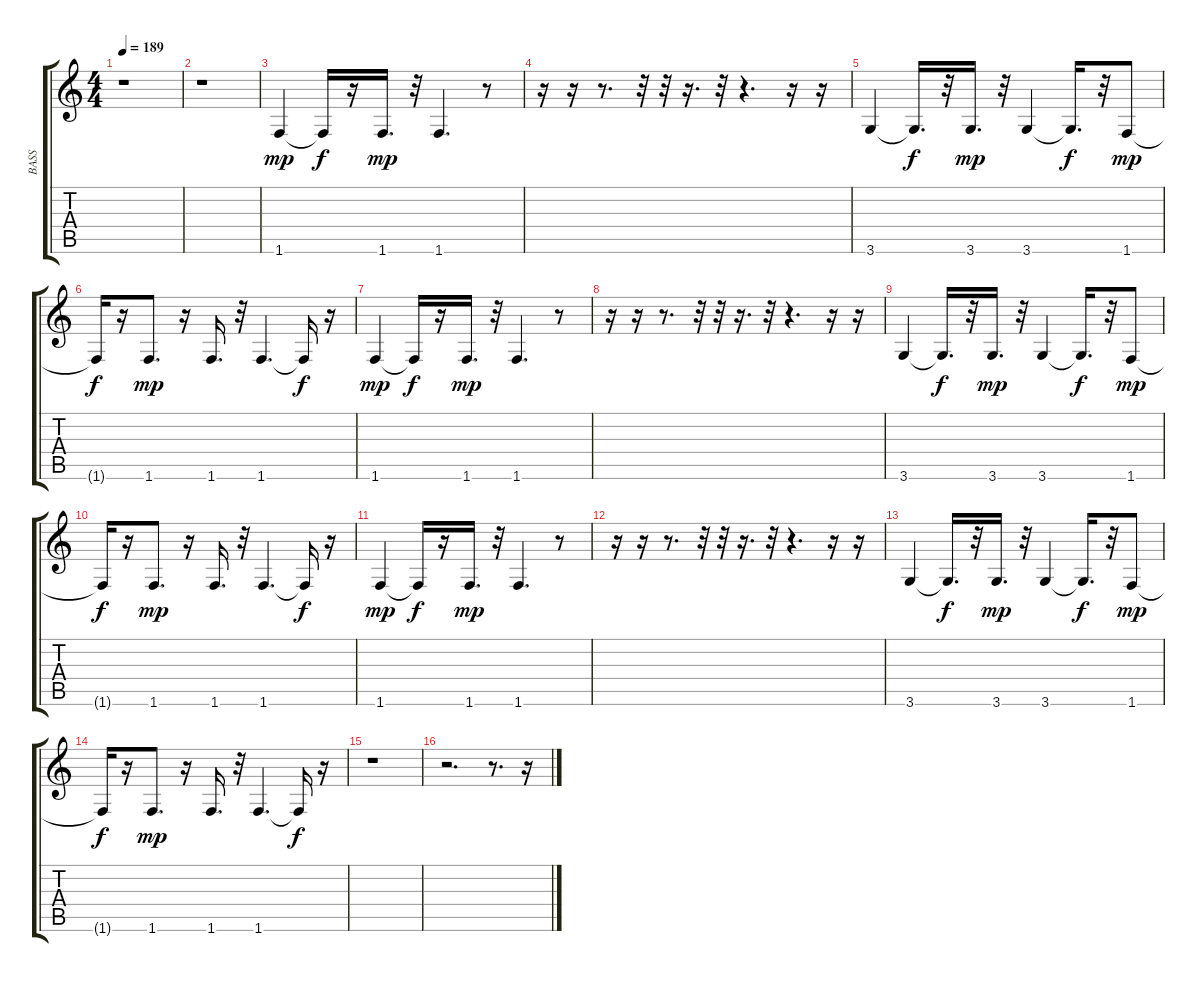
\track ("BASS" "BASS") {instrument electricbassfinger}
\staff {score tabs}
\tuning (E4 B3 G3 D3 A2 E2) {hide}
\ts (4 4)
\tempo 189
\clef g2
\ks c
r.1{dy mp} |
r.1 |
1.6.4 1.6{t}.16{dy f} r.16 1.6.16{d dy mp} r.32 1.6.4{d} r.8 |
r.16 r.16 r.8{d} r.32 r.32 r.16{d} r.32 r.4{d} r.16 r.16 |
3.6.4 3.6{t}.16{d dy f} r.32 3.6.16{d dy mp} r.32 3.6.4 3.6{t}.16{d dy f} r.32 1.6.8{dy mp} |
1.6{t}.16{dy f} r.16 1.6.8{d dy mp} r.16 1.6.16{d} r.32 1.6.4{d} 1.6{t}.16{dy f} r.16 |
1.6.4{dy mp} 1.6{t}.16{dy f} r.16 1.6.16{d dy mp} r.32 1.6.4{d} r.8 |
r.16 r.16 r.8{d} r.32 r.32 r.16{d} r.32 r.4{d} r.16 r.16 |
3.6.4 3.6{t}.16{d dy f} r.32 3.6.16{d dy mp} r.32 3.6.4 3.6{t}.16{d dy f} r.32 1.6.8{dy mp} |
1.6{t}.16{dy f} r.16 1.6.8{d dy mp} r.16 1.6.16{d} r.32 1.6.4{d} 1.6{t}.16{dy f} r.16 |
1.6.4{dy mp} 1.6{t}.16{dy f} r.16 1.6.16{d dy mp} r.32 1.6.4{d} r.8 |
r.16 r.16 r.8{d} r.32 r.32 r.16{d} r.32 r.4{d} r.16 r.16 |
3.6.4 3.6{t}.16{d dy f} r.32 3.6.16{d dy mp} r.32 3.6.4 3.6{t}.16{d dy f} r.32 1.6.8{dy mp} |
1.6{t}.16{dy f} r.16 1.6.8{d dy mp} r.16 1.6.16{d} r.32 1.6.4{d} 1.6{t}.16{dy f} r.16 |
r.1 |
r.2{d} r.8{d} r.16
